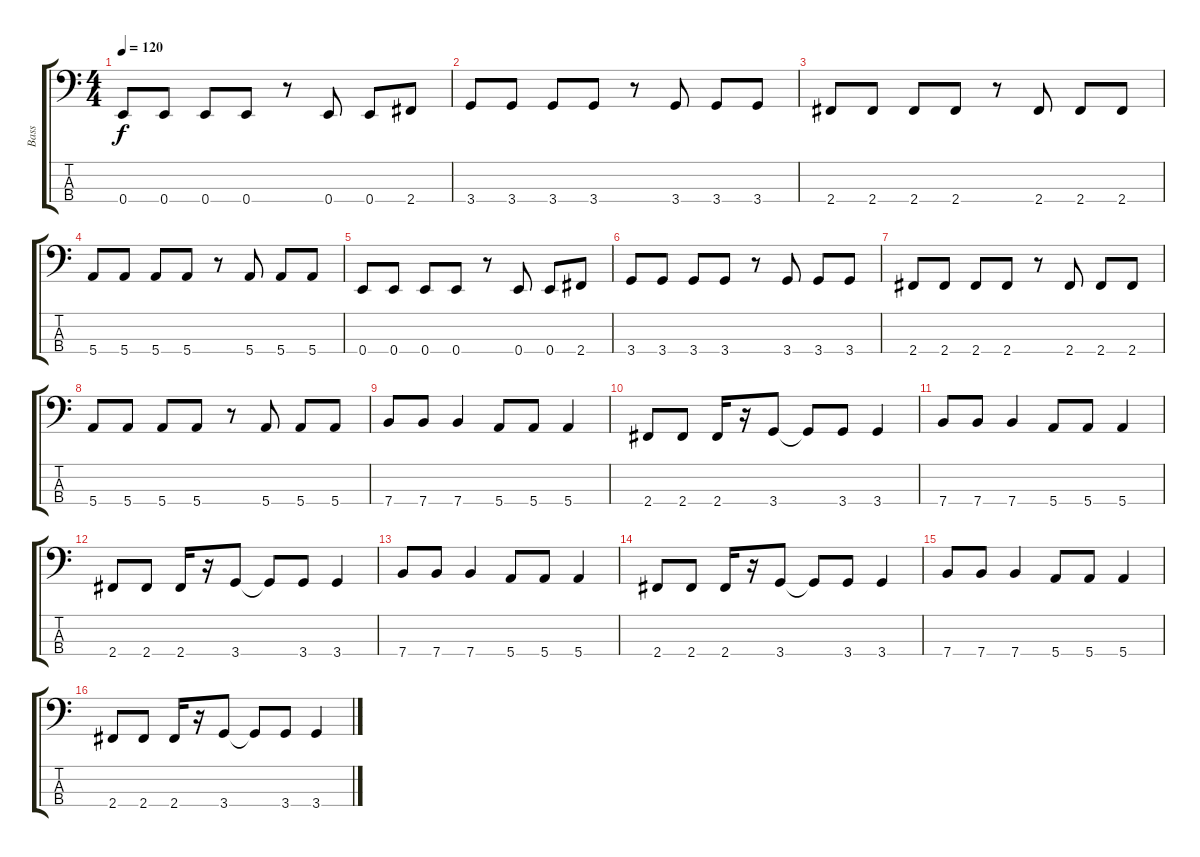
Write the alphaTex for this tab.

\track ("Bass" "Bass") {instrument slapbass2}
\staff {score tabs}
\tuning (G2 D2 A1 E1) {hide}
\ts (4 4)
\tempo 120
\clef f4
\ks c
0.4.8{dy f} 0.4.8 0.4.8 0.4.8 r.8 0.4.8 0.4.8 2.4.8 |
3.4.8 3.4.8 3.4.8 3.4.8 r.8 3.4.8 3.4.8 3.4.8 |
2.4.8 2.4.8 2.4.8 2.4.8 r.8 2.4.8 2.4.8 2.4.8 |
5.4.8 5.4.8 5.4.8 5.4.8 r.8 5.4.8 5.4.8 5.4.8 |
0.4.8 0.4.8 0.4.8 0.4.8 r.8 0.4.8 0.4.8 2.4.8 |
3.4.8 3.4.8 3.4.8 3.4.8 r.8 3.4.8 3.4.8 3.4.8 |
2.4.8 2.4.8 2.4.8 2.4.8 r.8 2.4.8 2.4.8 2.4.8 |
5.4.8 5.4.8 5.4.8 5.4.8 r.8 5.4.8 5.4.8 5.4.8 |
7.4.8 7.4.8 7.4.4 5.4.8 5.4.8 5.4.4 |
2.4.8 2.4.8 2.4.16 r.16 3.4.8 3.4{t}.8 3.4.8 3.4.4 |
7.4.8 7.4.8 7.4.4 5.4.8 5.4.8 5.4.4 |
2.4.8 2.4.8 2.4.16 r.16 3.4.8 3.4{t}.8 3.4.8 3.4.4 |
7.4.8 7.4.8 7.4.4 5.4.8 5.4.8 5.4.4 |
2.4.8 2.4.8 2.4.16 r.16 3.4.8 3.4{t}.8 3.4.8 3.4.4 |
7.4.8 7.4.8 7.4.4 5.4.8 5.4.8 5.4.4 |
2.4.8 2.4.8 2.4.16 r.16 3.4.8 3.4{t}.8 3.4.8 3.4.4
